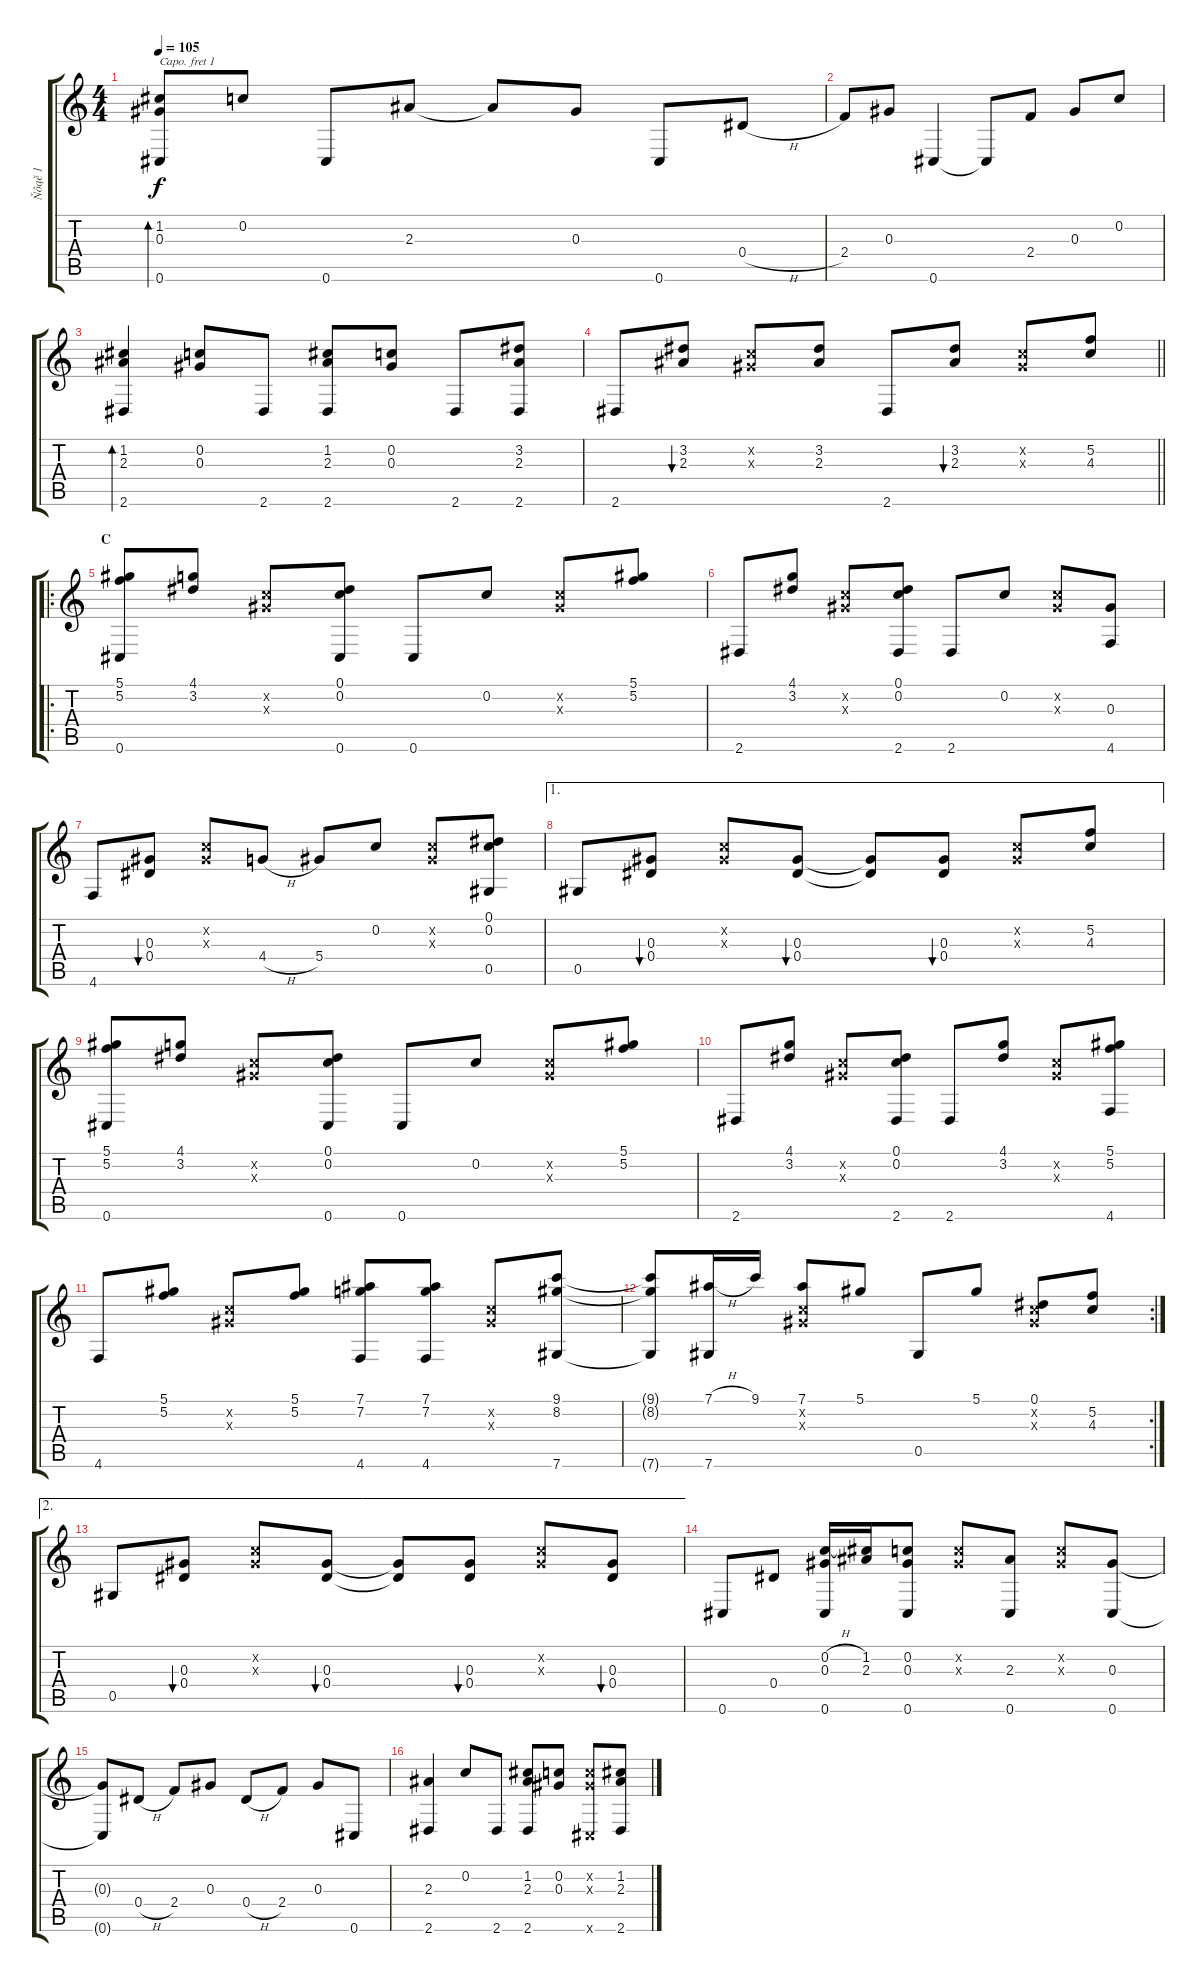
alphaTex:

\track ("Ňôąě 1" "Ňôąě 1") {instrument acousticguitarsteel}
\staff {score tabs}
\capo 1
\tuning (D4 B3 G3 D3 G2 C2) {hide}
\ts (4 4)
\tempo 105
\clef g2
\ks c
(1.2 0.3 0.6).8{bd 240 dy f} 0.2.8 0.6.8 2.3.8 2.3{t}.8 0.3.8 0.6.8 0.4{h}.8 |
2.4.8 0.3.8 0.6.4 0.6{t}.8 2.4.8 0.3.8 0.2.8 |
(1.2 2.3 2.6).4{bd 240} (0.2 0.3).8 2.6.8 (1.2 2.3 2.6).8 (0.2 0.3).8 2.6.8 (3.2 2.3 2.6).8 |
\barLineRight lightlight
2.6.8 (3.2 2.3).8{bu 60} (0.2{x} 0.3{x}).8{beam Up} (3.2 2.3).8{beam Up} 2.6.8 (3.2 2.3).8{bu 60} (0.2{x} 0.3{x}).8{beam Up} (5.2 4.3).8{beam Up} |
\ro
\section ("" "C")
(5.1 5.2 0.6).8 (4.1 3.2).8 (0.2{x} 0.3{x}).8 (0.1 0.2 0.6).8 0.6.8 0.2.8 (0.2{x} 0.3{x}).8{beam Up} (5.1 5.2).8{beam Up} |
2.6.8 (4.1 3.2).8 (0.2{x} 0.3{x}).8{beam Up} (0.1 0.2 2.6).8{beam Up} 2.6.8 0.2.8 (0.2{x} 0.3{x}).8 (0.3 4.6).8 |
4.6.8 (0.3 0.4).8{bu 60} (0.2{x} 0.3{x}).8 4.4{h}.8 5.4.8 0.2.8 (0.2{x} 0.3{x}).8{beam Up} (0.1 0.2 0.5).8{beam Up} |
\ae 1
0.5.8 (0.3 0.4).8{bu 60} (0.2{x} 0.3{x}).8{beam Up} (0.3 0.4).8{bu 60 beam Up} (0.3{t} 0.4{t}).8{beam Up} (0.3 0.4).8{bu 60 beam Up} (0.2{x} 0.3{x}).8{beam Up} (5.2 4.3).8{beam Up} |
(5.1 5.2 0.6).8 (4.1 3.2).8 (0.2{x} 0.3{x}).8 (0.1 0.2 0.6).8 0.6.8 0.2.8 (0.2{x} 0.3{x}).8{beam Up} (5.1 5.2).8{beam Up} |
2.6.8 (4.1 3.2).8 (0.2{x} 0.3{x}).8{beam Up} (0.1 0.2 2.6).8{beam Up} 2.6.8 (4.1 3.2).8 (0.2{x} 0.3{x}).8 (5.1 5.2 4.6).8 |
4.6.8 (5.1 5.2).8 (0.2{x} 0.3{x}).8{beam Up} (5.1 5.2).8{beam Up} (7.1 7.2 4.6).8 (7.1 7.2 4.6).8 (0.2{x} 0.3{x}).8 (9.1 8.2 7.6).8 |
\rc 2
(9.1{t} 8.2{t} 7.6{t}).8 (7.1{h} 7.6).16 9.1.16 (7.1 0.2{x} 0.3{x}).8{beam Up} 5.1.8{beam Up} 0.5.8 5.1.8 (0.1 0.2{x} 0.3{x}).8{beam Up} (5.2 4.3).8{beam Up} |
\ae 2
0.5.8 (0.3 0.4).8{bu 60} (0.2{x} 0.3{x}).8{beam Up} (0.3 0.4).8{bu 60 beam Up} (0.3{t} 0.4{t}).8{beam Up} (0.3 0.4).8{bu 60 beam Up} (0.2{x} 0.3{x}).8{beam Up} (0.3 0.4).8{bu 60 beam Up} |
0.6.8 0.4.8 (0.2{h} 0.3 0.6).16{beam Up} (1.2 2.3).16{beam Up} (0.2 0.3 0.6).8{beam Up} (0.2{x} 0.3{x}).8 (2.3 0.6).8 (0.2{x} 0.3{x}).8 (0.3 0.6).8 |
(0.3{t} 0.6{t}).8 0.4{h}.8 2.4.8 0.3.8 0.4{h}.8 2.4.8 0.3.8 0.6.8 |
(2.3 2.6).4 0.2.8{beam Up} 2.6.8 (1.2 2.3 2.6).8 (0.2 0.3).8 (0.2{x} 0.3{x} 0.6{x}).8 (1.2 2.3 2.6).8
